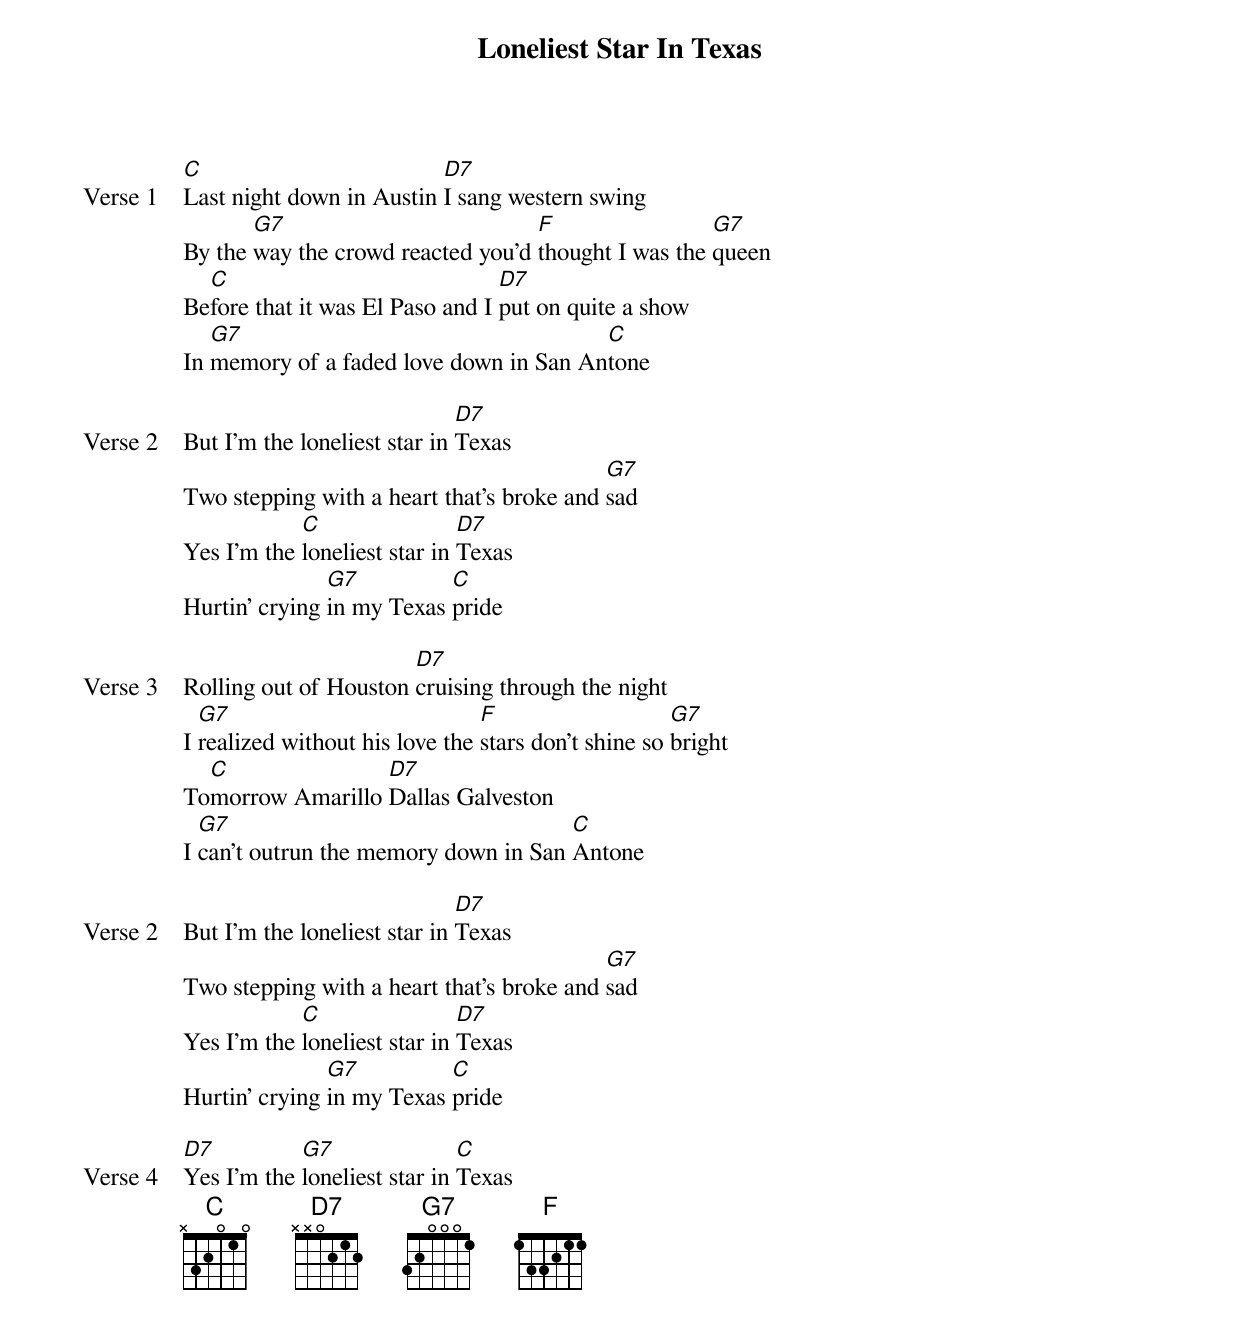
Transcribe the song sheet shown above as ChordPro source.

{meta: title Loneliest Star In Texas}
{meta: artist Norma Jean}
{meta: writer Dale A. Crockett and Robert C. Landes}

{start_of_verse: Verse 1}
[C]Last night down in Austin [D7]I sang western swing
By the [G7]way the crowd reacted you’d [F]thought I was the [G7]queen
Be[C]fore that it was El Paso and I [D7]put on quite a show
In [G7]memory of a faded love down in San An[C]tone
{end_of_verse}

{start_of_verse: Verse 2}
But I’m the loneliest star in [D7]Texas
Two stepping with a heart that’s broke and [G7]sad
Yes I’m the [C]loneliest star in [D7]Texas
Hurtin’ crying [G7]in my Texas [C]pride
{end_of_verse}

{start_of_verse: Verse 3}
Rolling out of Houston [D7]cruising through the night
I [G7]realized without his love the [F]stars don’t shine so [G7]bright
To[C]morrow Amarillo [D7]Dallas Galveston
I [G7]can’t outrun the memory down in San [C]Antone
{end_of_verse}

{start_of_verse: Verse 2}
But I’m the loneliest star in [D7]Texas
Two stepping with a heart that’s broke and [G7]sad
Yes I’m the [C]loneliest star in [D7]Texas
Hurtin’ crying [G7]in my Texas [C]pride
{end_of_verse}

{start_of_verse: Verse 4}
[D7]Yes I’m the [G7]loneliest star in [C]Texas
{end_of_verse}
